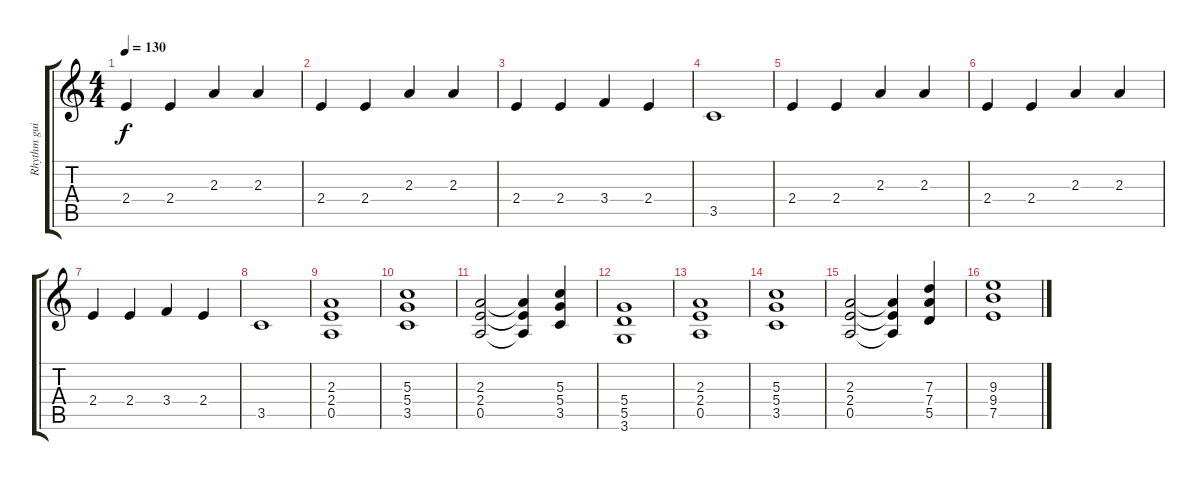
\track ("Rhythm guitar" "Rhythm gui") {instrument distortionguitar}
\staff {score tabs}
\tuning (E4 B3 G3 D3 A2 E2) {hide}
\ts (4 4)
\tempo 130
\clef g2
\ks c
2.4.4{dy f} 2.4.4 2.3.4 2.3.4 |
2.4.4 2.4.4 2.3.4 2.3.4 |
2.4.4 2.4.4 3.4.4 2.4.4 |
3.5.1 |
2.4.4 2.4.4 2.3.4 2.3.4 |
2.4.4 2.4.4 2.3.4 2.3.4 |
2.4.4 2.4.4 3.4.4 2.4.4 |
3.5.1 |
(2.3 2.4 0.5).1 |
(5.3 5.4 3.5).1 |
(2.3 2.4 0.5).2 (2.3{t} 2.4{t} 0.5{t}).4 (5.3 5.4 3.5).4 |
(5.4 5.5 3.6).1 |
(2.3 2.4 0.5).1 |
(5.3 5.4 3.5).1 |
(2.3 2.4 0.5).2 (2.3{t} 2.4{t} 0.5{t}).4 (7.3 7.4 5.5).4 |
(9.3 9.4 7.5).1
